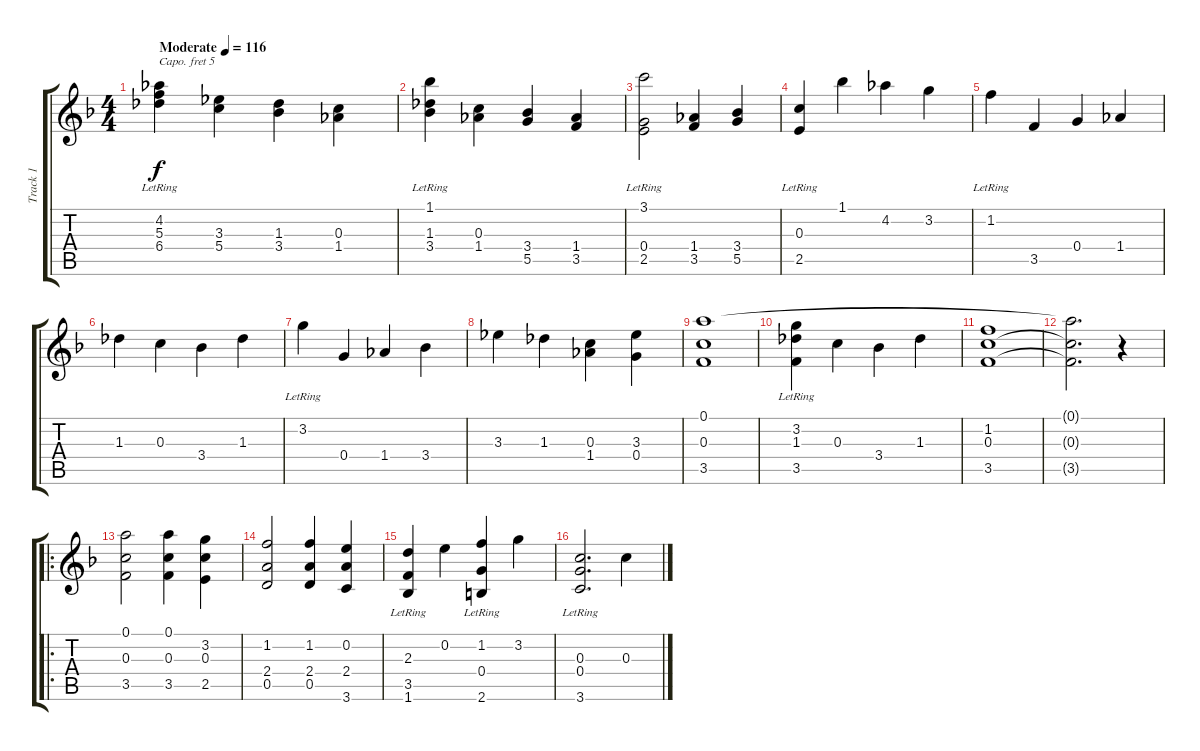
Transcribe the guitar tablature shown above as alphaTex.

\track ("Track 1" "Track 1") {instrument acousticguitarnylon}
\staff {score tabs}
\capo 5
\tuning (E4 B3 G3 D3 A2 E2) {hide}
\ts (4 4)
\tempo (116 "Moderate")
\clef g2
\ks f
(4.2{lr} 5.3 6.4).4{dy f instrument acousticguitarnylon} (3.3 5.4).4 (1.3 3.4).4 (0.3 1.4).4 |
(1.1{lr} 1.3 3.4).4 (0.3 1.4).4 (3.4 5.5).4 (1.4 3.5).4 |
(3.1{lr} 0.4 2.5).2 (1.4 3.5).4 (3.4 5.5).4 |
(0.3{lr} 2.5{lr}).4 1.1.4 4.2.4 3.2.4 |
1.2{lr}.4 3.5.4 0.4.4 1.4.4 |
1.3.4 0.3.4 3.4.4 1.3.4 |
3.2{lr}.4 0.4.4 1.4.4 3.4.4 |
3.3.4 1.3.4 (0.3 1.4).4 (3.3 0.4).4 |
(0.1 0.3 3.5).1 |
(3.2{lr} 1.3{lr} 3.5{lr}).4 0.3.4 3.4.4 1.3.4 |
(1.2 0.3 3.5).1 |
(0.1{t} 0.3{t} 3.5{t}).2{d} r.4 |
\ro
(0.1 0.3 3.5).2 (0.1 0.3 3.5).4 (3.2 0.3 2.5).4 |
(1.2 2.4 0.5).2 (1.2 2.4 0.5).4 (0.2 2.4 3.6).4 |
(2.3 3.5{lr} 1.6{lr}).4 0.2.4 (1.2 0.4{lr} 2.6{lr}).4 3.2.4 |
(0.3 0.4{lr} 3.6{lr}).2{d} 0.3.4
